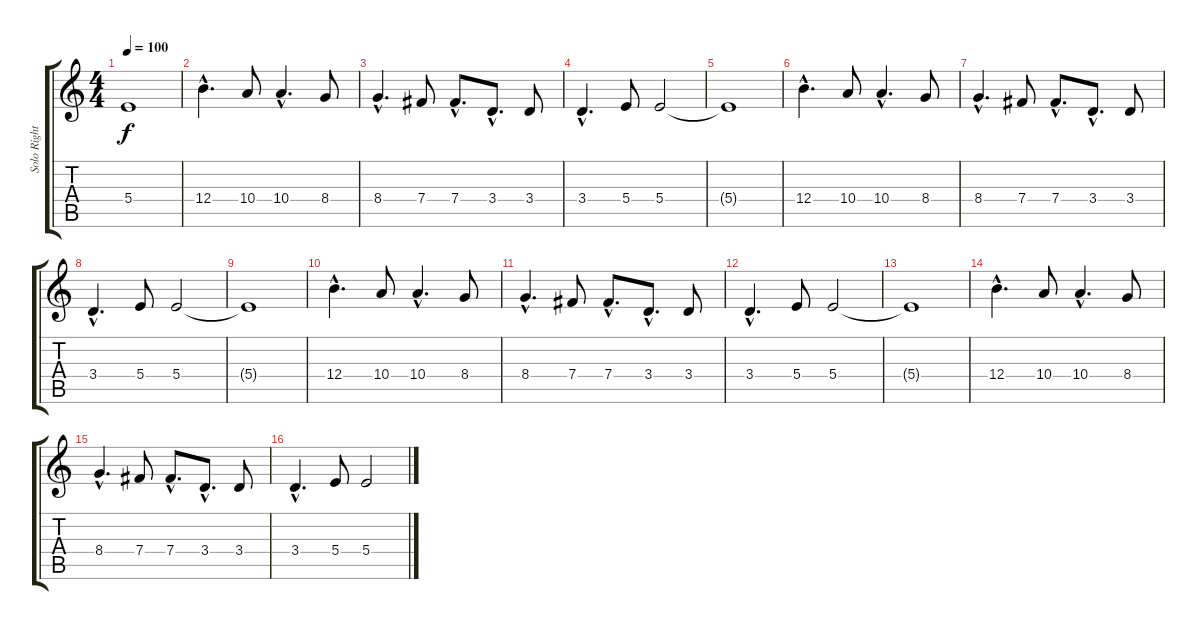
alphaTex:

\track ("Solo Right" "Solo Right") {instrument overdrivenguitar}
\staff {score tabs}
\tuning (Db4 Ab3 E3 B2 Gb2 B1) {hide}
\ts (4 4)
\tempo 100
\clef g2
\ks c
5.4{t}.1{dy f} |
12.4{hac}.4{d} 10.4.8 10.4{hac}.4{d} 8.4.8 |
8.4{hac}.4{d} 7.4.8 7.4{hac}.8{d} 3.4{hac}.8{d} 3.4.8 |
3.4{hac}.4{d} 5.4.8 5.4.2 |
5.4{t}.1 |
12.4{hac}.4{d} 10.4.8 10.4{hac}.4{d} 8.4.8 |
8.4{hac}.4{d} 7.4.8 7.4{hac}.8{d} 3.4{hac}.8{d} 3.4.8 |
3.4{hac}.4{d} 5.4.8 5.4.2 |
5.4{t}.1 |
12.4{hac}.4{d} 10.4.8 10.4{hac}.4{d} 8.4.8 |
8.4{hac}.4{d} 7.4.8 7.4{hac}.8{d} 3.4{hac}.8{d} 3.4.8 |
3.4{hac}.4{d} 5.4.8 5.4.2 |
5.4{t}.1 |
12.4{hac}.4{d} 10.4.8 10.4{hac}.4{d} 8.4.8 |
8.4{hac}.4{d} 7.4.8 7.4{hac}.8{d} 3.4{hac}.8{d} 3.4.8 |
3.4{hac}.4{d} 5.4.8 5.4.2
